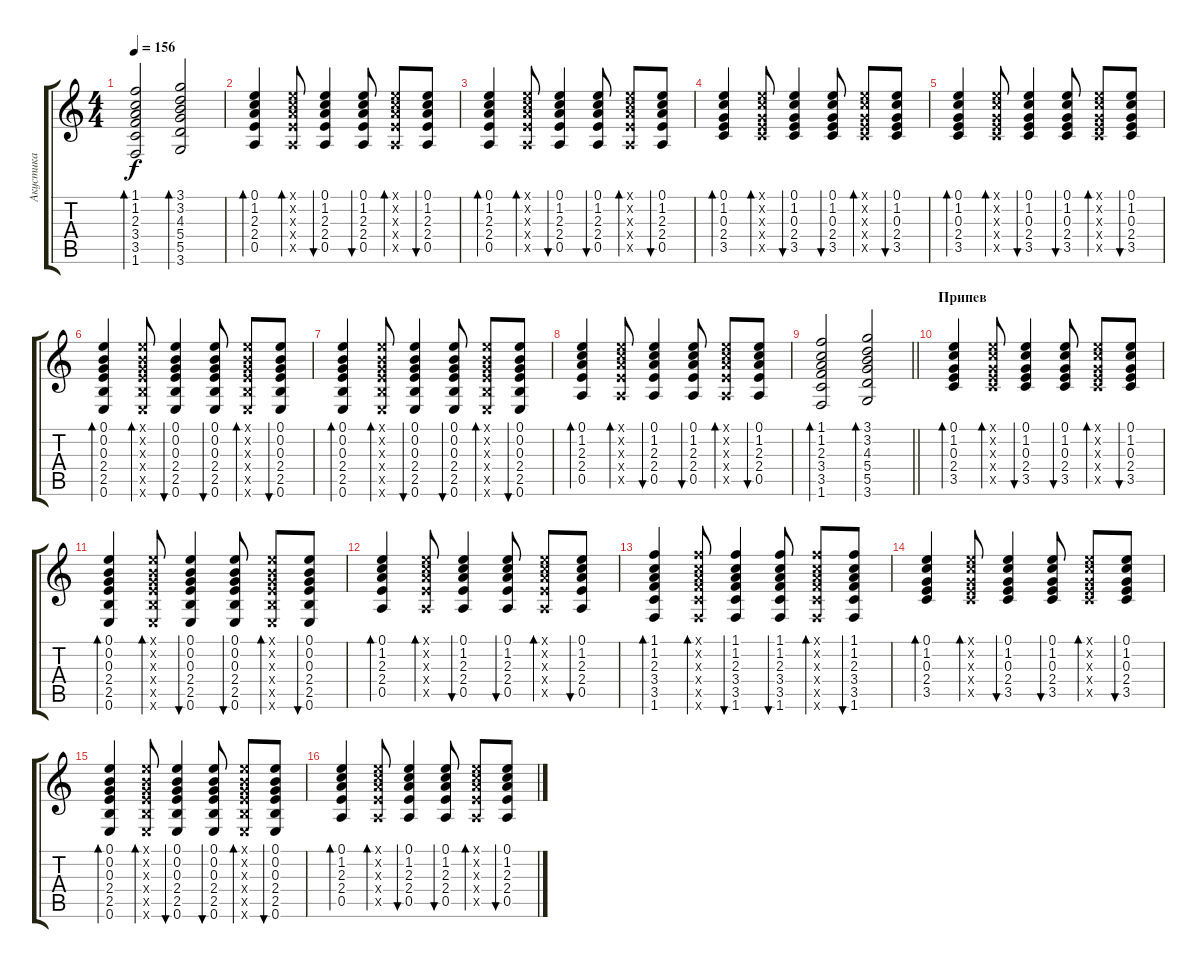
\track ("Акустика" "Акустика") {instrument acousticguitarsteel}
\staff {score tabs}
\tuning (E4 B3 G3 D3 A2 E2) {hide}
\ts (4 4)
\tempo 156
\clef g2
\ks c
(1.1 1.2 2.3 3.4 3.5 1.6).2{bd 120 dy f} (3.1 3.2 4.3 5.4 5.5 3.6).2{bd 120} |
(0.1 1.2 2.3 2.4 0.5).4{bd 60} (0.1{x} 1.2{x} 2.3{x} 2.4{x} 0.5{x}).8{bd 60} (0.1 1.2 2.3 2.4 0.5).4{bu 60} (0.1 1.2 2.3 2.4 0.5).8{bu 60} (0.1{x} 1.2{x} 2.3{x} 2.4{x} 0.5{x}).8{bd 60} (0.1 1.2 2.3 2.4 0.5).8{bu 60} |
(0.1 1.2 2.3 2.4 0.5).4{bd 60} (0.1{x} 1.2{x} 2.3{x} 2.4{x} 0.5{x}).8{bd 60} (0.1 1.2 2.3 2.4 0.5).4{bu 60} (0.1 1.2 2.3 2.4 0.5).8{bu 60} (0.1{x} 1.2{x} 2.3{x} 2.4{x} 0.5{x}).8{bd 60} (0.1 1.2 2.3 2.4 0.5).8{bu 60} |
(0.1 1.2 0.3 2.4 3.5).4{bd 60} (0.1{x} 1.2{x} 0.3{x} 2.4{x} 3.5{x}).8{bd 60} (0.1 1.2 0.3 2.4 3.5).4{bu 60} (0.1 1.2 0.3 2.4 3.5).8{bu 60} (0.1{x} 1.2{x} 0.3{x} 2.4{x} 3.5{x}).8{bd 60} (0.1 1.2 0.3 2.4 3.5).8{bu 60} |
(0.1 1.2 0.3 2.4 3.5).4{bd 60} (0.1{x} 1.2{x} 0.3{x} 2.4{x} 3.5{x}).8{bd 60} (0.1 1.2 0.3 2.4 3.5).4{bu 60} (0.1 1.2 0.3 2.4 3.5).8{bu 60} (0.1{x} 1.2{x} 0.3{x} 2.4{x} 3.5{x}).8{bd 60} (0.1 1.2 0.3 2.4 3.5).8{bu 60} |
(0.1 0.2 0.3 2.4 2.5 0.6).4{bd 60} (0.1{x} 0.2{x} 0.3{x} 2.4{x} 2.5{x} 0.6{x}).8{bd 60} (0.1 0.2 0.3 2.4 2.5 0.6).4{bu 60} (0.1 0.2 0.3 2.4 2.5 0.6).8{bu 60} (0.1{x} 0.2{x} 0.3{x} 2.4{x} 2.5{x} 0.6{x}).8{bd 60} (0.1 0.2 0.3 2.4 2.5 0.6).8{bu 60} |
(0.1 0.2 0.3 2.4 2.5 0.6).4{bd 60} (0.1{x} 0.2{x} 0.3{x} 2.4{x} 2.5{x} 0.6{x}).8{bd 60} (0.1 0.2 0.3 2.4 2.5 0.6).4{bu 60} (0.1 0.2 0.3 2.4 2.5 0.6).8{bu 60} (0.1{x} 0.2{x} 0.3{x} 2.4{x} 2.5{x} 0.6{x}).8{bd 60} (0.1 0.2 0.3 2.4 2.5 0.6).8{bu 60} |
(0.1 1.2 2.3 2.4 0.5).4{bd 60} (0.1{x} 1.2{x} 2.3{x} 2.4{x} 0.5{x}).8{bd 60} (0.1 1.2 2.3 2.4 0.5).4{bu 60} (0.1 1.2 2.3 2.4 0.5).8{bu 60} (0.1{x} 1.2{x} 2.3{x} 2.4{x} 0.5{x}).8{bd 60} (0.1 1.2 2.3 2.4 0.5).8{bu 60} |
\barLineRight lightlight
(1.1 1.2 2.3 3.4 3.5 1.6).2{bd 120} (3.1 3.2 4.3 5.4 5.5 3.6).2{bd 120} |
\section ("" "Припев")
(0.1 1.2 0.3 2.4 3.5).4{bd 60} (0.1{x} 1.2{x} 0.3{x} 2.4{x} 3.5{x}).8{bd 60} (0.1 1.2 0.3 2.4 3.5).4{bu 60} (0.1 1.2 0.3 2.4 3.5).8{bu 60} (0.1{x} 1.2{x} 0.3{x} 2.4{x} 3.5{x}).8{bd 60} (0.1 1.2 0.3 2.4 3.5).8{bu 60} |
(0.1 0.2 0.3 2.4 2.5 0.6).4{bd 60} (0.1{x} 0.2{x} 0.3{x} 2.4{x} 2.5{x} 0.6{x}).8{bd 60} (0.1 0.2 0.3 2.4 2.5 0.6).4{bu 60} (0.1 0.2 0.3 2.4 2.5 0.6).8{bu 60} (0.1{x} 0.2{x} 0.3{x} 2.4{x} 2.5{x} 0.6{x}).8{bd 60} (0.1 0.2 0.3 2.4 2.5 0.6).8{bu 60} |
(0.1 1.2 2.3 2.4 0.5).4{bd 60} (0.1{x} 1.2{x} 2.3{x} 2.4{x} 0.5{x}).8{bd 60} (0.1 1.2 2.3 2.4 0.5).4{bu 60} (0.1 1.2 2.3 2.4 0.5).8{bu 60} (0.1{x} 1.2{x} 2.3{x} 2.4{x} 0.5{x}).8{bd 60} (0.1 1.2 2.3 2.4 0.5).8{bu 60} |
(1.1 1.2 2.3 3.4 3.5 1.6).4{bd 60} (1.1{x} 1.2{x} 2.3{x} 3.4{x} 3.5{x} 1.6{x}).8{bd 60} (1.1 1.2 2.3 3.4 3.5 1.6).4{bu 60} (1.1 1.2 2.3 3.4 3.5 1.6).8{bu 60} (1.1{x} 1.2{x} 2.3{x} 3.4{x} 3.5{x} 1.6{x}).8{bd 60} (1.1 1.2 2.3 3.4 3.5 1.6).8{bu 60} |
(0.1 1.2 0.3 2.4 3.5).4{bd 60} (0.1{x} 1.2{x} 0.3{x} 2.4{x} 3.5{x}).8{bd 60} (0.1 1.2 0.3 2.4 3.5).4{bu 60} (0.1 1.2 0.3 2.4 3.5).8{bu 60} (0.1{x} 1.2{x} 0.3{x} 2.4{x} 3.5{x}).8{bd 60} (0.1 1.2 0.3 2.4 3.5).8{bu 60} |
(0.1 0.2 0.3 2.4 2.5 0.6).4{bd 60} (0.1{x} 0.2{x} 0.3{x} 2.4{x} 2.5{x} 0.6{x}).8{bd 60} (0.1 0.2 0.3 2.4 2.5 0.6).4{bu 60} (0.1 0.2 0.3 2.4 2.5 0.6).8{bu 60} (0.1{x} 0.2{x} 0.3{x} 2.4{x} 2.5{x} 0.6{x}).8{bd 60} (0.1 0.2 0.3 2.4 2.5 0.6).8{bu 60} |
(0.1 1.2 2.3 2.4 0.5).4{bd 60} (0.1{x} 1.2{x} 2.3{x} 2.4{x} 0.5{x}).8{bd 60} (0.1 1.2 2.3 2.4 0.5).4{bu 60} (0.1 1.2 2.3 2.4 0.5).8{bu 60} (0.1{x} 1.2{x} 2.3{x} 2.4{x} 0.5{x}).8{bd 60} (0.1 1.2 2.3 2.4 0.5).8{bu 60}
